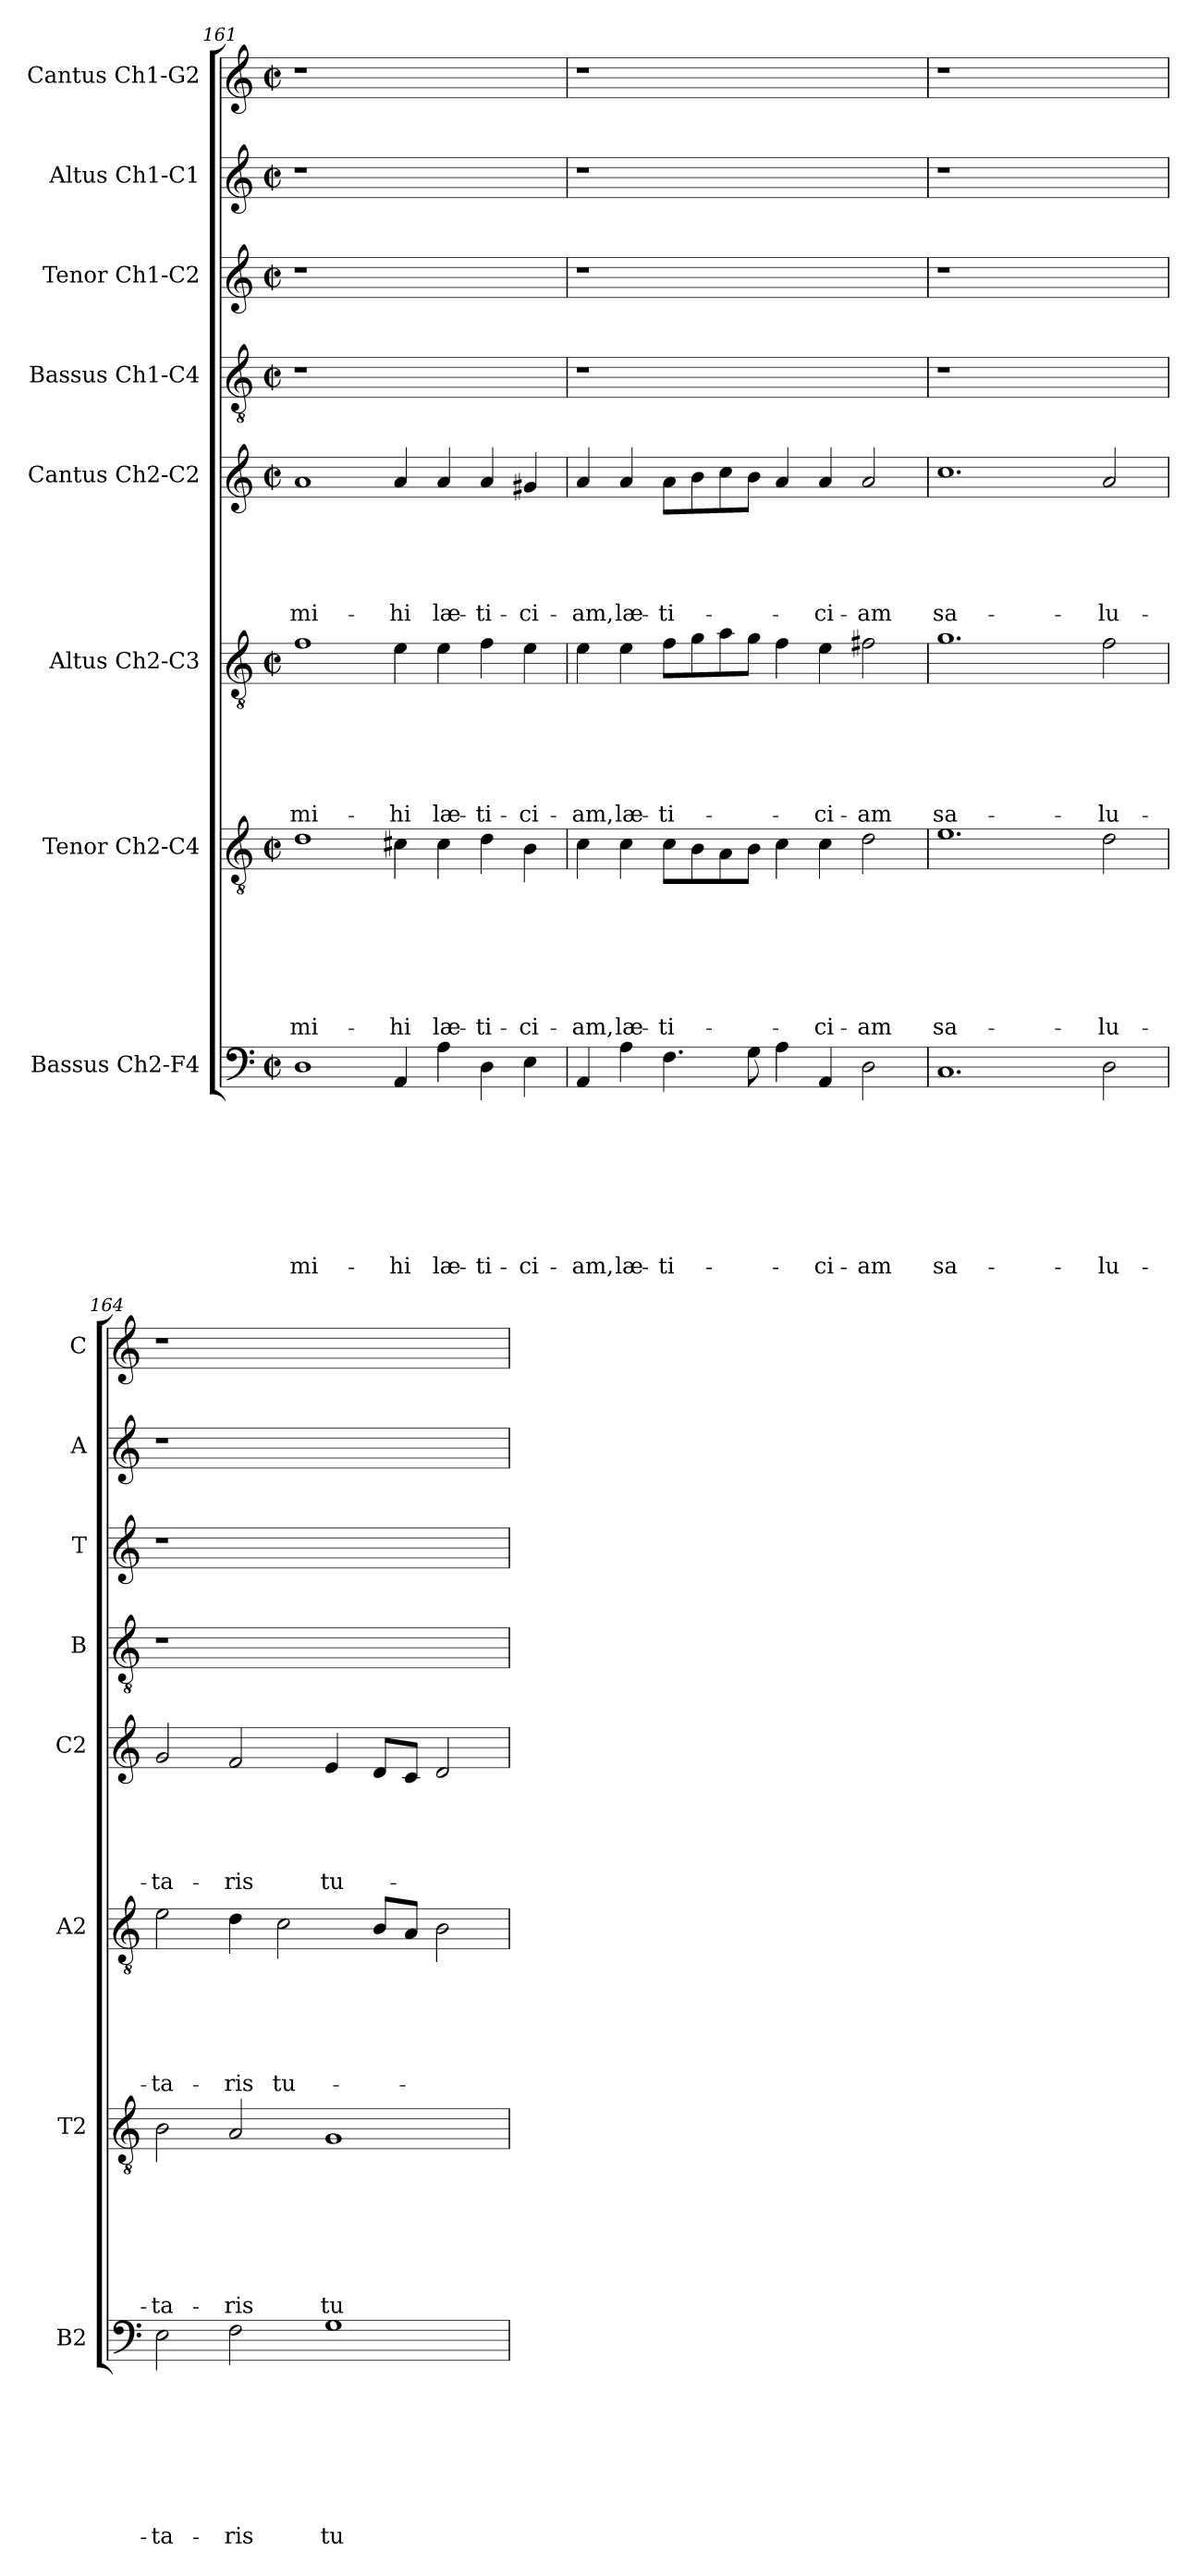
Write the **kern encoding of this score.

**kern	**text	**text	**text	**text	**text	**text	**text	**text	**kern	**text	**text	**text	**text	**text	**text	**text	**kern	**text	**text	**text	**text	**text	**text	**kern	**text	**text	**text	**text	**text	**kern	**kern	**kern	**kern
*part8	*part8	*part8	*part8	*part8	*part8	*part8	*part8	*part8	*part7	*part7	*part7	*part7	*part7	*part7	*part7	*part7	*part6	*part6	*part6	*part6	*part6	*part6	*part6	*part5	*part5	*part5	*part5	*part5	*part5	*part4	*part3	*part2	*part1
*staff8	*staff8	*staff8	*staff8	*staff8	*staff8	*staff8	*staff8	*staff8	*staff7	*staff7	*staff7	*staff7	*staff7	*staff7	*staff7	*staff7	*staff6	*staff6	*staff6	*staff6	*staff6	*staff6	*staff6	*staff5	*staff5	*staff5	*staff5	*staff5	*staff5	*staff4	*staff3	*staff2	*staff1
*I"Bassus Ch2-F4	*	*	*	*	*	*	*	*	*I"Tenor Ch2-C4	*	*	*	*	*	*	*	*I"Altus Ch2-C3	*	*	*	*	*	*	*I"Cantus Ch2-C2	*	*	*	*	*	*I"Bassus Ch1-C4	*I"Tenor Ch1-C2	*I"Altus Ch1-C1	*I"Cantus Ch1-G2
*I'B2	*	*	*	*	*	*	*	*	*I'T2	*	*	*	*	*	*	*	*I'A2	*	*	*	*	*	*	*I'C2	*	*	*	*	*	*I'B	*I'T	*I'A	*I'C
*clefF4	*	*	*	*	*	*	*	*	*clefGv2	*	*	*	*	*	*	*	*clefGv2	*	*	*	*	*	*	*clefG2	*	*	*	*	*	*clefGv2	*clefG2	*clefG2	*clefG2
*k[]	*	*	*	*	*	*	*	*	*k[]	*	*	*	*	*	*	*	*k[]	*	*	*	*	*	*	*k[]	*	*	*	*	*	*k[]	*k[]	*k[]	*k[]
*C:	*	*	*	*	*	*	*	*	*C:	*	*	*	*	*	*	*	*C:	*	*	*	*	*	*	*C:	*	*	*	*	*	*C:	*C:	*C:	*C:
*M2/2	*	*	*	*	*	*	*	*	*M2/2	*	*	*	*	*	*	*	*M2/2	*	*	*	*	*	*	*M2/2	*	*	*	*	*	*M2/2	*M2/2	*M2/2	*M2/2
*met(c|)	*	*	*	*	*	*	*	*	*met(c|)	*	*	*	*	*	*	*	*met(c|)	*	*	*	*	*	*	*met(c|)	*	*	*	*	*	*met(c|)	*met(c|)	*met(c|)	*met(c|)
=161	=161	=161	=161	=161	=161	=161	=161	=161	=161	=161	=161	=161	=161	=161	=161	=161	=161	=161	=161	=161	=161	=161	=161	=161	=161	=161	=161	=161	=161	=161	=161	=161	=161
!	!	!	!	!	!	!	!	!LO:LY:b	!	!	!	!	!	!	!	!LO:LY:b	!	!	!	!	!	!	!LO:LY:b	!	!	!	!	!	!LO:LY:b	!	!	!	!
1D	.	.	.	.	.	.	.	mi-	1d	.	.	.	.	.	.	mi-	1f	.	.	.	.	.	mi-	1a	.	.	.	.	mi-	1r	1r	1r	1r
!	!	!	!	!	!	!	!	!LO:LY:b	!	!	!	!	!	!	!	!LO:LY:b	!	!	!	!	!	!	!LO:LY:b	!	!	!	!	!	!LO:LY:b	!	!	!	!
4AA/	.	.	.	.	.	.	.	-hi	4c#X\	.	.	.	.	.	.	-hi	4e\	.	.	.	.	.	-hi	4a/	.	.	.	.	-hi	1ryy	1ryy	1ryy	1ryy
!	!	!	!	!	!	!	!	!LO:LY:b	!	!	!	!	!	!	!	!LO:LY:b	!	!	!	!	!	!	!LO:LY:b	!	!	!	!	!	!LO:LY:b	!	!	!	!
4A\	.	.	.	.	.	.	.	læ-	4c#\	.	.	.	.	.	.	læ-	4e\	.	.	.	.	.	læ-	4a/	.	.	.	.	læ-	.	.	.	.
!	!	!	!	!	!	!	!	!LO:LY:b	!	!	!	!	!	!	!	!LO:LY:b	!	!	!	!	!	!	!LO:LY:b	!	!	!	!	!	!LO:LY:b	!	!	!	!
4D\	.	.	.	.	.	.	.	-ti-	4d\	.	.	.	.	.	.	-ti-	4f\	.	.	.	.	.	-ti-	4a/	.	.	.	.	-ti-	.	.	.	.
!	!	!	!	!	!	!	!	!LO:LY:b	!	!	!	!	!	!	!	!LO:LY:b	!	!	!	!	!	!	!LO:LY:b	!	!	!	!	!	!LO:LY:b	!	!	!	!
4E\	.	.	.	.	.	.	.	-ci-	4B\	.	.	.	.	.	.	-ci-	4e\	.	.	.	.	.	-ci-	4g#X/	.	.	.	.	-ci-	.	.	.	.
=162	=162	=162	=162	=162	=162	=162	=162	=162	=162	=162	=162	=162	=162	=162	=162	=162	=162	=162	=162	=162	=162	=162	=162	=162	=162	=162	=162	=162	=162	=162	=162	=162	=162
!	!	!	!	!	!	!	!	!LO:LY:b	!	!	!	!	!	!	!	!LO:LY:b	!	!	!	!	!	!	!LO:LY:b	!	!	!	!	!	!LO:LY:b	!	!	!	!
4AA/	.	.	.	.	.	.	.	-am,	4c\	.	.	.	.	.	.	-am,	4e\	.	.	.	.	.	-am,	4a/	.	.	.	.	-am,	1r	1r	1r	1r
!	!	!	!	!	!	!	!	!LO:LY:b	!	!	!	!	!	!	!	!LO:LY:b	!	!	!	!	!	!	!LO:LY:b	!	!	!	!	!	!LO:LY:b	!	!	!	!
4A\	.	.	.	.	.	.	.	læ-	4c\	.	.	.	.	.	.	læ-	4e\	.	.	.	.	.	læ-	4a/	.	.	.	.	læ-	.	.	.	.
!	!	!	!	!	!	!	!	!LO:LY:b	!	!	!	!	!	!	!	!LO:LY:b	!	!	!	!	!	!	!LO:LY:b	!	!	!	!	!	!LO:LY:b	!	!	!	!
4.F\	.	.	.	.	.	.	.	-ti-	8c\L	.	.	.	.	.	.	-ti-	8f\L	.	.	.	.	.	-ti-	8a\L	.	.	.	.	-ti-	.	.	.	.
.	.	.	.	.	.	.	.	.	8B\	.	.	.	.	.	.	.	8g\	.	.	.	.	.	.	8b\	.	.	.	.	.	.	.	.	.
.	.	.	.	.	.	.	.	.	8A\	.	.	.	.	.	.	.	8a\	.	.	.	.	.	.	8cc\	.	.	.	.	.	.	.	.	.
8G\	.	.	.	.	.	.	.	.	8B\J	.	.	.	.	.	.	.	8g\J	.	.	.	.	.	.	8b\J	.	.	.	.	.	.	.	.	.
4A\	.	.	.	.	.	.	.	.	4c\	.	.	.	.	.	.	.	4f\	.	.	.	.	.	.	4a/	.	.	.	.	.	1ryy	1ryy	1ryy	1ryy
!	!	!	!	!	!	!	!	!LO:LY:b	!	!	!	!	!	!	!	!LO:LY:b	!	!	!	!	!	!	!LO:LY:b	!	!	!	!	!	!LO:LY:b	!	!	!	!
4AA/	.	.	.	.	.	.	.	-ci-	4c\	.	.	.	.	.	.	-ci-	4e\	.	.	.	.	.	-ci-	4a/	.	.	.	.	-ci-	.	.	.	.
!	!	!	!	!	!	!	!	!LO:LY:b	!	!	!	!	!	!	!	!LO:LY:b	!	!	!	!	!	!	!LO:LY:b	!	!	!	!	!	!LO:LY:b	!	!	!	!
2D\	.	.	.	.	.	.	.	-am	2d\	.	.	.	.	.	.	-am	2f#X\	.	.	.	.	.	-am	2a/	.	.	.	.	-am	.	.	.	.
=163	=163	=163	=163	=163	=163	=163	=163	=163	=163	=163	=163	=163	=163	=163	=163	=163	=163	=163	=163	=163	=163	=163	=163	=163	=163	=163	=163	=163	=163	=163	=163	=163	=163
!	!	!	!	!	!	!	!	!LO:LY:b	!	!	!	!	!	!	!	!LO:LY:b	!	!	!	!	!	!	!LO:LY:b	!	!	!	!	!	!LO:LY:b	!	!	!	!
1.C	.	.	.	.	.	.	.	sa-	1.e	.	.	.	.	.	.	sa-	1.g	.	.	.	.	.	sa-	1.cc	.	.	.	.	sa-	1r	1r	1r	1r
.	.	.	.	.	.	.	.	.	.	.	.	.	.	.	.	.	.	.	.	.	.	.	.	.	.	.	.	.	.	1ryy	1ryy	1ryy	1ryy
!	!	!	!	!	!	!	!	!LO:LY:b	!	!	!	!	!	!	!	!LO:LY:b	!	!	!	!	!	!	!LO:LY:b	!	!	!	!	!	!LO:LY:b	!	!	!	!
2D\	.	.	.	.	.	.	.	-lu-	2d\	.	.	.	.	.	.	-lu-	2f\	.	.	.	.	.	-lu-	2a/	.	.	.	.	-lu-	.	.	.	.
=164	=164	=164	=164	=164	=164	=164	=164	=164	=164	=164	=164	=164	=164	=164	=164	=164	=164	=164	=164	=164	=164	=164	=164	=164	=164	=164	=164	=164	=164	=164	=164	=164	=164
!	!	!	!	!	!	!	!	!LO:LY:b	!	!	!	!	!	!	!	!LO:LY:b	!	!	!	!	!	!	!LO:LY:b	!	!	!	!	!	!LO:LY:b	!	!	!	!
2E\	.	.	.	.	.	.	.	-ta-	2B\	.	.	.	.	.	.	-ta-	2e\	.	.	.	.	.	-ta-	2g/	.	.	.	.	-ta-	1r	1r	1r	1r
!	!	!	!	!	!	!	!	!LO:LY:b	!	!	!	!	!	!	!	!LO:LY:b	!	!	!	!	!	!	!LO:LY:b	!	!	!	!	!	!LO:LY:b	!	!	!	!
2F\	.	.	.	.	.	.	.	-ris	2A/	.	.	.	.	.	.	-ris	4d\	.	.	.	.	.	-ris	2f/	.	.	.	.	-ris	.	.	.	.
!	!	!	!	!	!	!	!	!	!	!	!	!	!	!	!	!	!	!	!	!	!	!	!LO:LY:b	!	!	!	!	!	!	!	!	!	!
.	.	.	.	.	.	.	.	.	.	.	.	.	.	.	.	.	2c\	.	.	.	.	.	tu-	.	.	.	.	.	.	.	.	.	.
!	!	!	!	!	!	!	!	!LO:LY:b	!	!	!	!	!	!	!	!LO:LY:b	!	!	!	!	!	!	!	!	!	!	!	!	!LO:LY:b	!	!	!	!
1G	.	.	.	.	.	.	.	tu-	1G	.	.	.	.	.	.	tu-	.	.	.	.	.	.	.	4e/	.	.	.	.	tu-	1ryy	1ryy	1ryy	1ryy
.	.	.	.	.	.	.	.	.	.	.	.	.	.	.	.	.	8B/L	.	.	.	.	.	.	8d/L	.	.	.	.	.	.	.	.	.
.	.	.	.	.	.	.	.	.	.	.	.	.	.	.	.	.	8A/J	.	.	.	.	.	.	8c/J	.	.	.	.	.	.	.	.	.
.	.	.	.	.	.	.	.	.	.	.	.	.	.	.	.	.	2B\	.	.	.	.	.	.	2d/	.	.	.	.	.	.	.	.	.
=	=	=	=	=	=	=	=	=	=	=	=	=	=	=	=	=	=	=	=	=	=	=	=	=	=	=	=	=	=	=	=	=	=
*-	*-	*-	*-	*-	*-	*-	*-	*-	*-	*-	*-	*-	*-	*-	*-	*-	*-	*-	*-	*-	*-	*-	*-	*-	*-	*-	*-	*-	*-	*-	*-	*-	*-
